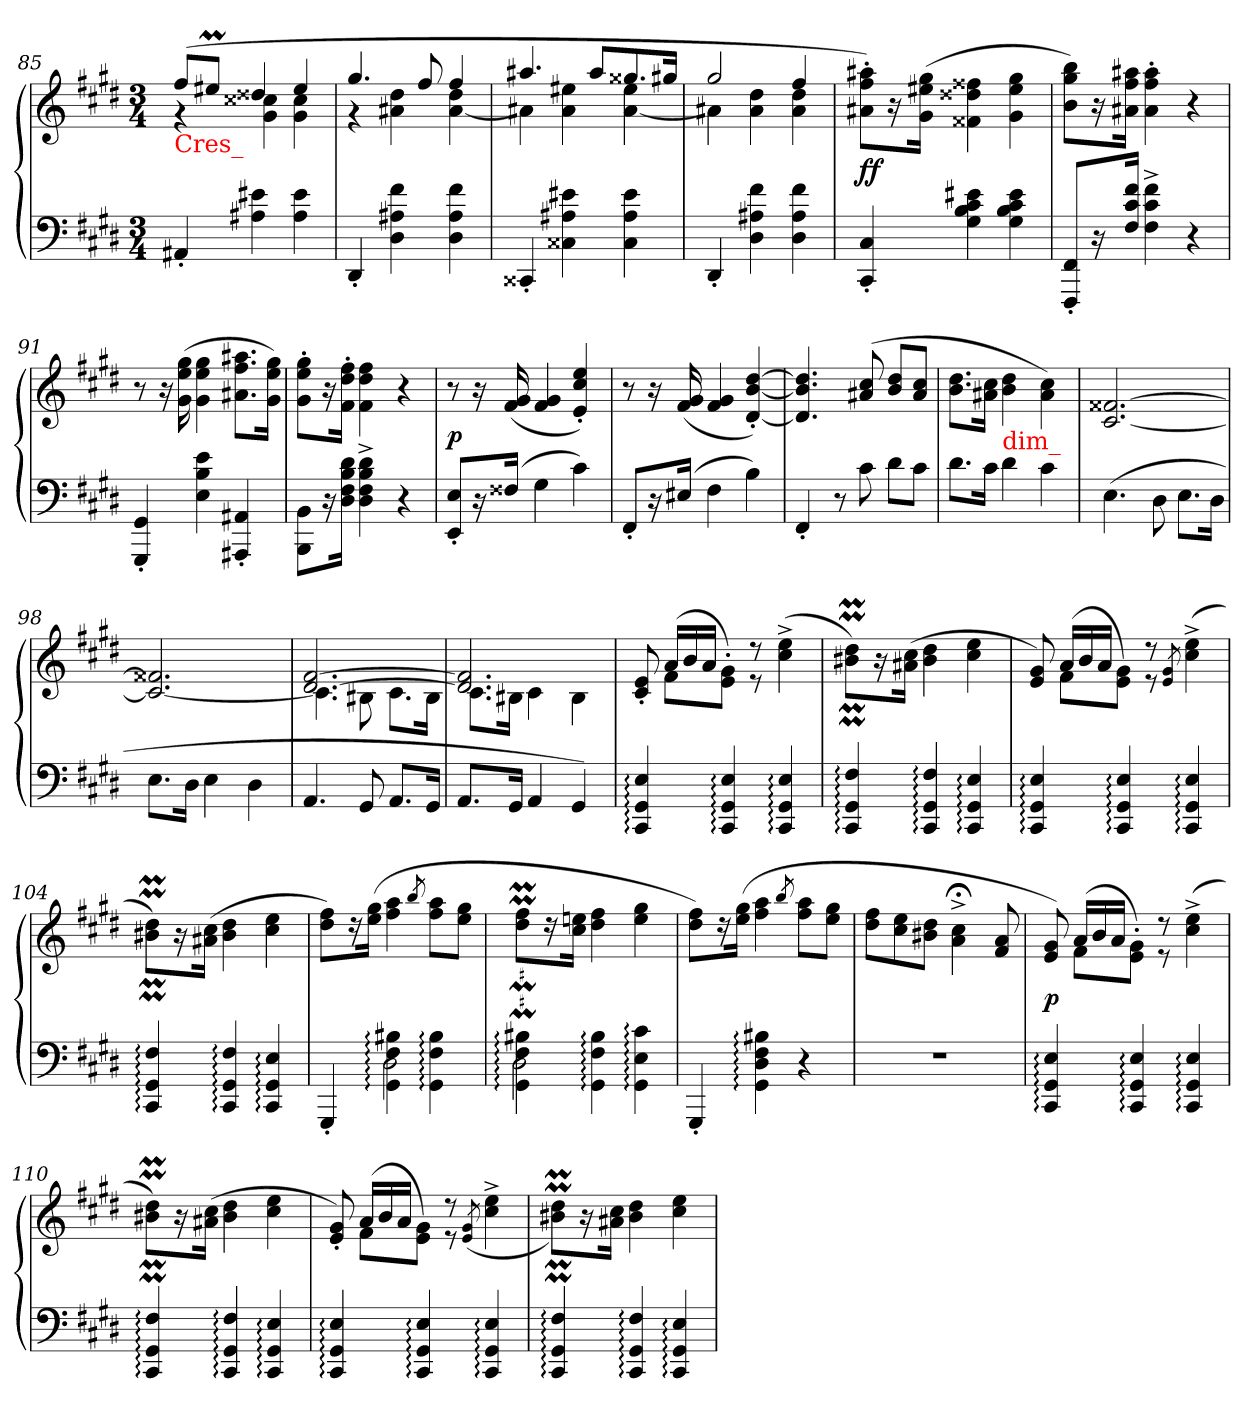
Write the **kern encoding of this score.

**kern	**kern	**dynam
*part1	*part1	*part1
*staff2	*staff1	*staff1/2
*clefF4	*clefG2	*
*k[f#c#g#d#]	*k[f#c#g#d#]	*
*c#:	*c#:	*
*M3/4	*M3/4	*
=85	=85	=85
*	*^	*
!	!LO:TX:b:color=red:t=Cres_	!	!
4AA#X'	(8ff#L	4rg	.
.	8ee#XmJ	.	.
4e#X 4A#	4dd##X	4cc##X 4g#	.
4e# 4A#	4ee#	4cc## 4g#	.
=86	=86	=86	=86
4DD#'	4.gg#	4r	.
4f# 4A#X 4D#	.	4dd# 4a#X	.
.	8ff#	.	.
4f# 4A# 4D#	4ff#	4dd# [4a#	.
=87	=87	=87	=87
4CC##X'	4.aa#X	4a#X]	.
4e#X 4A#X 4C##X	.	4ee#X 4a#	.
.	8aa#L	.	.
4e# 4A# 4C##	8.gg##X	4ee# [4a#	.
.	16gg#XJk	.	.
=88	=88	=88	=88
4DD#'	2gg#	4a#X]	.
4f# 4A#X 4D#	.	4dd# 4a#	.
4f# 4A# 4D#	4ff#	4dd# 4a#	.
*	*v	*v	*
=89	=89	=89
4C#' 4CC#'	8aa#X' 8ff#' 8a#X'L)	ff
.	16r	.
.	(16gg# 16ee#X 16g#Jk	.
4e#X 4c# 4B 4G#	4ff##X 4dd##X 4f##X	.
4e# 4c# 4B 4G#	4gg# 4ee# 4g#	.
=90	=90	=90
8FF#'/ 8FFF#'/L	8bb 8gg# 8bL)	.
16r	16r	.
16f#\ 16c#\ 16F#\Jk	16aa#X 16ff# 16a#XJk	.
4f#^ 4c#^ 4F#^	4aa#' 4ff#' 4a#'	.
4r	4r	.
=91	=91	=91
4GG#' 4GGG#'	8r	.
.	16r	.
.	(>16gg# 16ee 16g#	.
4e 4B 4E	4gg# 4ee 4g#	.
4AA#X' 4AAA#X'	8.aa#X 8.ff# 8.a#XL	.
.	16gg# 16ee 16g#Jk)	.
=92	=92	=92
8BB\ 8BBB\L	8gg#' 8ee' 8g#'L	.
16r	16r	.
16d# 16B 16F# 16D#Jk	16ff#' 16dd#' 16f#'Jk	.
4d#^ 4B^ 4F#^ 4D#^	4ff# 4dd# 4f#	.
4r	4r	.
=93	=93	=93
8E' 8EE'L	8r	p
16r	16r	.
(>16F##XJk	(>16g# 16f#	.
4G#	4g# 4f#	.
4c#)	4ee'> 4cc#'> 4e'>)	.
=94	=94	=94
8FF#'L	8r	.
16r	16r	.
(>16E#XJk	(>16g# 16f#	.
4F#	4g# 4f#	.
4B)	[4dd#'>/ [4b'>/ [4d#'>/)	.
=95	=95	=95
4FF#'	4.dd#] 4.b] 4.d#]	.
8r	.	.
8c#	(8cc#/ 8a#X/	.
8d#L	8dd#/ 8b/L	.
8c#J	8cc# 8a#J	.
=96	=96	=96
8.d#L	8.dd# 8.bL	.
16c#Jk	16cc# 16a#XJk	.
!	!LO:TX:b:color=red:t=dim_	!
4d#	4dd# 4b	.
4c#	4cc# 4a#)	.
=97	=97	=97
(>4.E	[2.f##X/ [2.c#/	.
8D#	.	.
8.EL	.	.
16D#Jk	.	.
=98	=98	=98
8.EL	2.f##X] 2.c#_	.
16D#Jk	.	.
4E	.	.
4D#	.	.
=99	=99	=99
*	*^	*
4.AA	[2.f# [2.d#	4.c#]	.
8GG#	.	8B#X	.
8.AAL	.	8.c#L	.
16GG#Jk	.	16B#Jk	.
=100	=100	=100	=100
8.AAL	2.f#] 2.d#]	8.c#L	.
16GG#Jk	.	16B#XJk	.
4AA	.	4c#	.
4GG#)	.	4B#	.
=101	=101	=101	=101
4CC#: 4GG#: 4E:	8e'> 8c#'>	8ryy	.
*	*Xtuplet	*	*
.	(>24aLL	8f#L	.
.	24b	.	.
.	24aJJ	.	.
4E: 4GG#: 4CC#:	8ryy	8g#' 8e'J)	.
.	8r	8r	.
4E: 4GG#: 4CC#:	(>4ee^ 4cc#^	4ryy	.
*	*v	*v	*
=102	=102	=102
4F#: 4GG#: 4CC#:	8dd#m 8b#XmL)	.
.	16r	.
.	(>16cc# 16a#XJk	.
4F#: 4GG#: 4CC#:	4dd# 4b#	.
4E: 4GG#: 4CC#:	4ee 4cc#	.
=103	=103	=103
*	*^	*
4E: 4GG#: 4CC#:	8g# 8e)	8ryy	.
.	(>24aLL	8f#L	.
.	24b	.	.
.	24aJJ	.	.
4E: 4GG#: 4CC#:	8ryy	8g# 8eJ)	.
.	8r	8r	.
.	8qg#/ 8qe/	.	.
4E: 4GG#: 4CC#:	(>4ee^ 4cc#^	4ryy	.
*	*v	*v	*
=104	=104	=104
4F#: 4GG#: 4CC#:	8dd#m 8b#XmL)	.
.	16r	.
.	(>16cc# 16a#XJk	.
4F#: 4GG#: 4CC#:	4dd# 4b#	.
4E: 4GG#: 4CC#:	4ee 4cc#	.
=105	=105	=105
*^	*	*
4ryy	4GGG#'/	8ff# 8dd#L)	.
.	.	16r	.
.	.	(>16gg# 16eeJk	.
4B#X:\ 4F#:\ 4GG#:\	2D#	4aa 4ff#	.
.	.	8qbb/	.
4B#:\ 4F#:\ 4GG#:\	.	8aa 8ff#L	.
.	.	8gg# 8eeJ	.
=106	=106	=106	=106
4B#X:\ 4F#:\ 4GG#:\	2D#	8ff#M 8dd#ML	.
.	.	16r	.
.	.	16ee 16cc#Jk	.
4B#:\ 4F#:\ 4GG#:\	.	4ff# 4dd#	.
4c#:\ 4E:\ 4GG#:\	4ryy	4gg# 4ee	.
*v	*v	*	*
=107	=107	=107
4GGG#'	8ff# 8dd#L)	.
.	16r	.
.	(>16gg# 16eeJk	.
4B#X: 4F#: 4D#: 4GG#:	4aa 4ff#	.
.	8qbb/	.
4r	8aa 8ff#L	.
.	8gg# 8eeJ	.
=108	=108	=108
2.r	8ff# 8dd#L	.
.	8ee 8cc#	.
.	8dd# 8b#XJ	.
.	4cc#;<^< 4a;<^<	.
.	8a 8f#	.
=109	=109	=109
*	*^	*
4E: 4GG#: 4CC#:	8g# 8e)	8ryy	p
.	(>24aLL	8f#L	.
.	24b	.	.
.	24aJJ	.	.
4E: 4GG#: 4CC#:	8ryy	8g#' 8e'J)	.
.	8r	8r	.
4E: 4GG#: 4CC#:	(>4ee^< 4cc#^<	4ryy	.
*	*v	*v	*
=110	=110	=110
4F#: 4GG#: 4CC#:	8dd#m 8b#XmL)	.
.	16r	.
.	(>16cc# 16a#XJk	.
4F#: 4GG#: 4CC#:	4dd# 4b#	.
4E: 4GG#: 4CC#:	4ee 4cc#	.
=111	=111	=111
*	*^	*
4E: 4GG#: 4CC#:	8g#'> 8e'>)	8ryy	.
.	(>24aLL	8f#L	.
.	24b	.	.
.	24aJJ	.	.
4E: 4GG#: 4CC#:	8ryy	8g# 8eJ)	.
.	8r	8r	.
.	(>8qg#/ 8qe/	.	.
4E: 4GG#: 4CC#:	4ee^ 4cc#^	4ryy	.
*	*v	*v	*
=112	=112	=112
4F#: 4GG#: 4CC#:	8dd#m 8b#XmL)	.
.	16r	.
.	16cc# 16a#XJk	.
4F#: 4GG#: 4CC#:	4dd# 4b#	.
4E: 4GG#: 4CC#:	4ee 4cc#	.
=	=	=
*-	*-	*-
